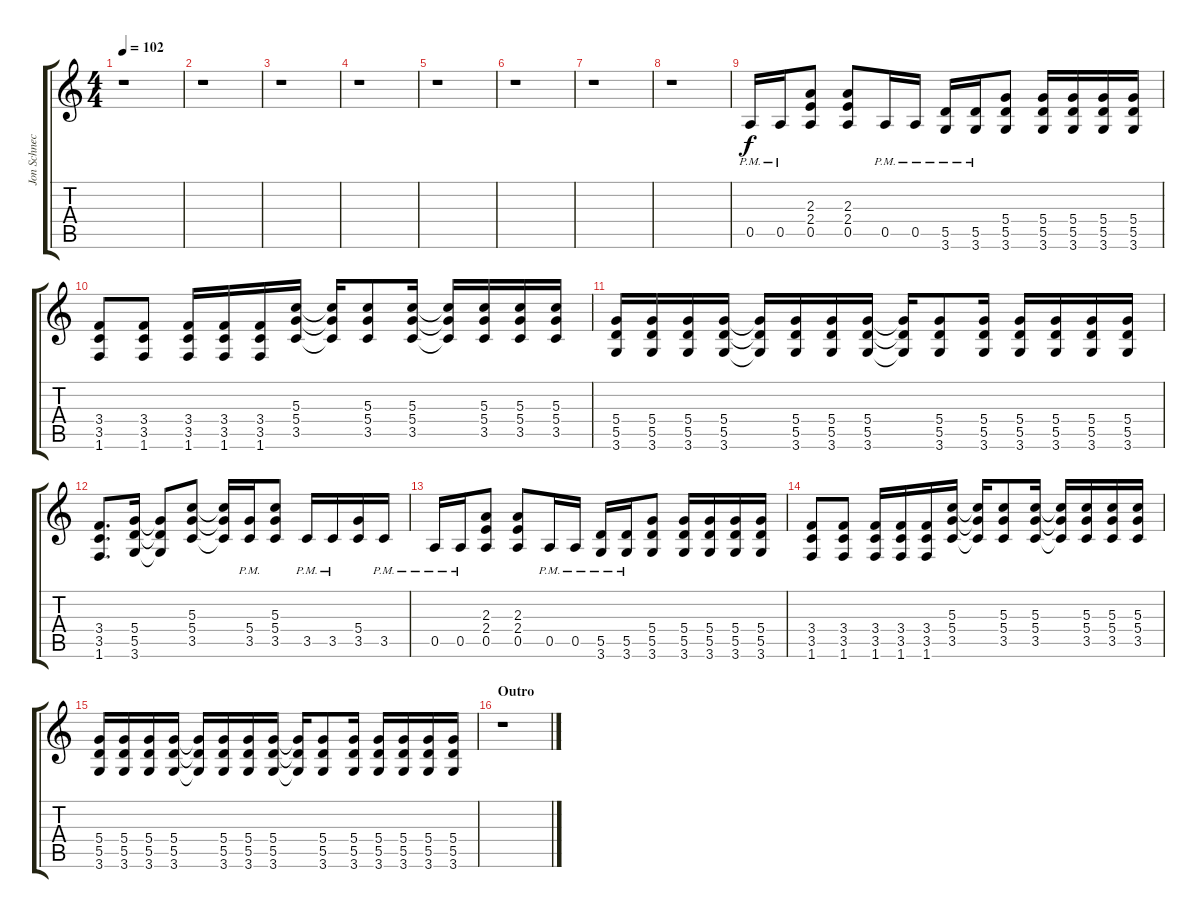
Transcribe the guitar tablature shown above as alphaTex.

\track ("Jon Schneck (Rhythm Guitar 2)" "Jon Schnec") {instrument overdrivenguitar}
\staff {score tabs}
\tuning (E4 B3 G3 D3 A2 E2) {hide}
\ts (4 4)
\tempo 102
\clef g2
\ks c
r.1{dy f} |
r.1 |
r.1 |
r.1 |
r.1 |
r.1 |
r.1 |
r.1 |
0.5{pm}.16 0.5{pm}.16 (2.3 2.4 0.5).8 (2.3 2.4 0.5).8 0.5{pm}.16 0.5{pm}.16 (5.5{pm} 3.6{pm}).16 (5.5{pm} 3.6{pm}).16 (5.4 5.5 3.6).8 (5.4 5.5 3.6).16 (5.4 5.5 3.6).16 (5.4 5.5 3.6).16 (5.4 5.5 3.6).16 |
(3.4 3.5 1.6).8 (3.4 3.5 1.6).8 (3.4 3.5 1.6).16 (3.4 3.5 1.6).16 (3.4 3.5 1.6).16 (5.3 5.4 3.5).16 (5.3{t} 5.4{t} 3.5{t}).16 (5.3 5.4 3.5).8 (5.3 5.4 3.5).16 (5.3{t} 5.4{t} 3.5{t}).16 (5.3 5.4 3.5).16 (5.3 5.4 3.5).16 (5.3 5.4 3.5).16 |
(5.4 5.5 3.6).16 (5.4 5.5 3.6).16 (5.4 5.5 3.6).16 (5.4 5.5 3.6).16 (5.4{t} 5.5{t} 3.6{t}).16 (5.4 5.5 3.6).16 (5.4 5.5 3.6).16 (5.4 5.5 3.6).16 (5.4{t} 5.5{t} 3.6{t}).16 (5.4 5.5 3.6).8 (5.4 5.5 3.6).16 (5.4 5.5 3.6).16 (5.4 5.5 3.6).16 (5.4 5.5 3.6).16 (5.4 5.5 3.6).16 |
(3.4 3.5 1.6).8{d} (5.4 5.5 3.6).16 (5.4{t} 5.5{t} 3.6{t}).8 (5.3 5.4 3.5).8 (5.3{t} 5.4{t} 3.5{t}).16 (5.4{pm} 3.5{pm}).16 (5.3 5.4 3.5).8 3.5{pm}.16 3.5{pm}.16 (5.4 3.5).16 3.5{pm}.16 |
0.5{pm}.16 0.5{pm}.16 (2.3 2.4 0.5).8 (2.3 2.4 0.5).8 0.5{pm}.16 0.5{pm}.16 (5.5{pm} 3.6{pm}).16 (5.5{pm} 3.6{pm}).16 (5.4 5.5 3.6).8 (5.4 5.5 3.6).16 (5.4 5.5 3.6).16 (5.4 5.5 3.6).16 (5.4 5.5 3.6).16 |
(3.4 3.5 1.6).8 (3.4 3.5 1.6).8 (3.4 3.5 1.6).16 (3.4 3.5 1.6).16 (3.4 3.5 1.6).16 (5.3 5.4 3.5).16 (5.3{t} 5.4{t} 3.5{t}).16 (5.3 5.4 3.5).8 (5.3 5.4 3.5).16 (5.3{t} 5.4{t} 3.5{t}).16 (5.3 5.4 3.5).16 (5.3 5.4 3.5).16 (5.3 5.4 3.5).16 |
(5.4 5.5 3.6).16 (5.4 5.5 3.6).16 (5.4 5.5 3.6).16 (5.4 5.5 3.6).16 (5.4{t} 5.5{t} 3.6{t}).16 (5.4 5.5 3.6).16 (5.4 5.5 3.6).16 (5.4 5.5 3.6).16 (5.4{t} 5.5{t} 3.6{t}).16 (5.4 5.5 3.6).8 (5.4 5.5 3.6).16 (5.4 5.5 3.6).16 (5.4 5.5 3.6).16 (5.4 5.5 3.6).16 (5.4 5.5 3.6).16 |
\section ("" "Outro")
r.1
